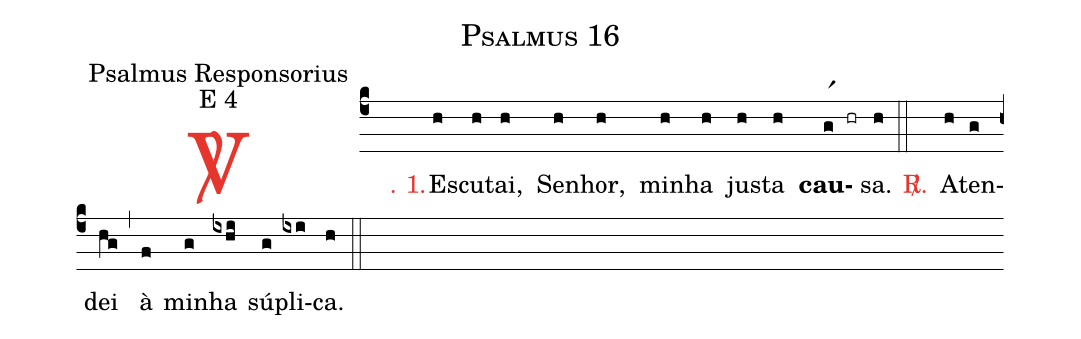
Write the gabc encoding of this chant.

name: Psalmus 16;
office-part: Psalmus Responsorius;
mode: E 4;
%%
(c4)

<c><sp>V/</sp>. 1.</c>() Es(h)cu(h)tai,(h) Se(h)nhor,(h) mi(h)nha(h) jus(h)ta(h) <b>cau</b>(gr1 hr)sa.(h)

(::)

<nlba><c><sp>R/</sp>.</c>() A</nlba>(h)ten(g)dei(hg) (,) à(f) mi(g)nha(ixhi) sú(g)pli(ixi)ca.(h)

(::)
